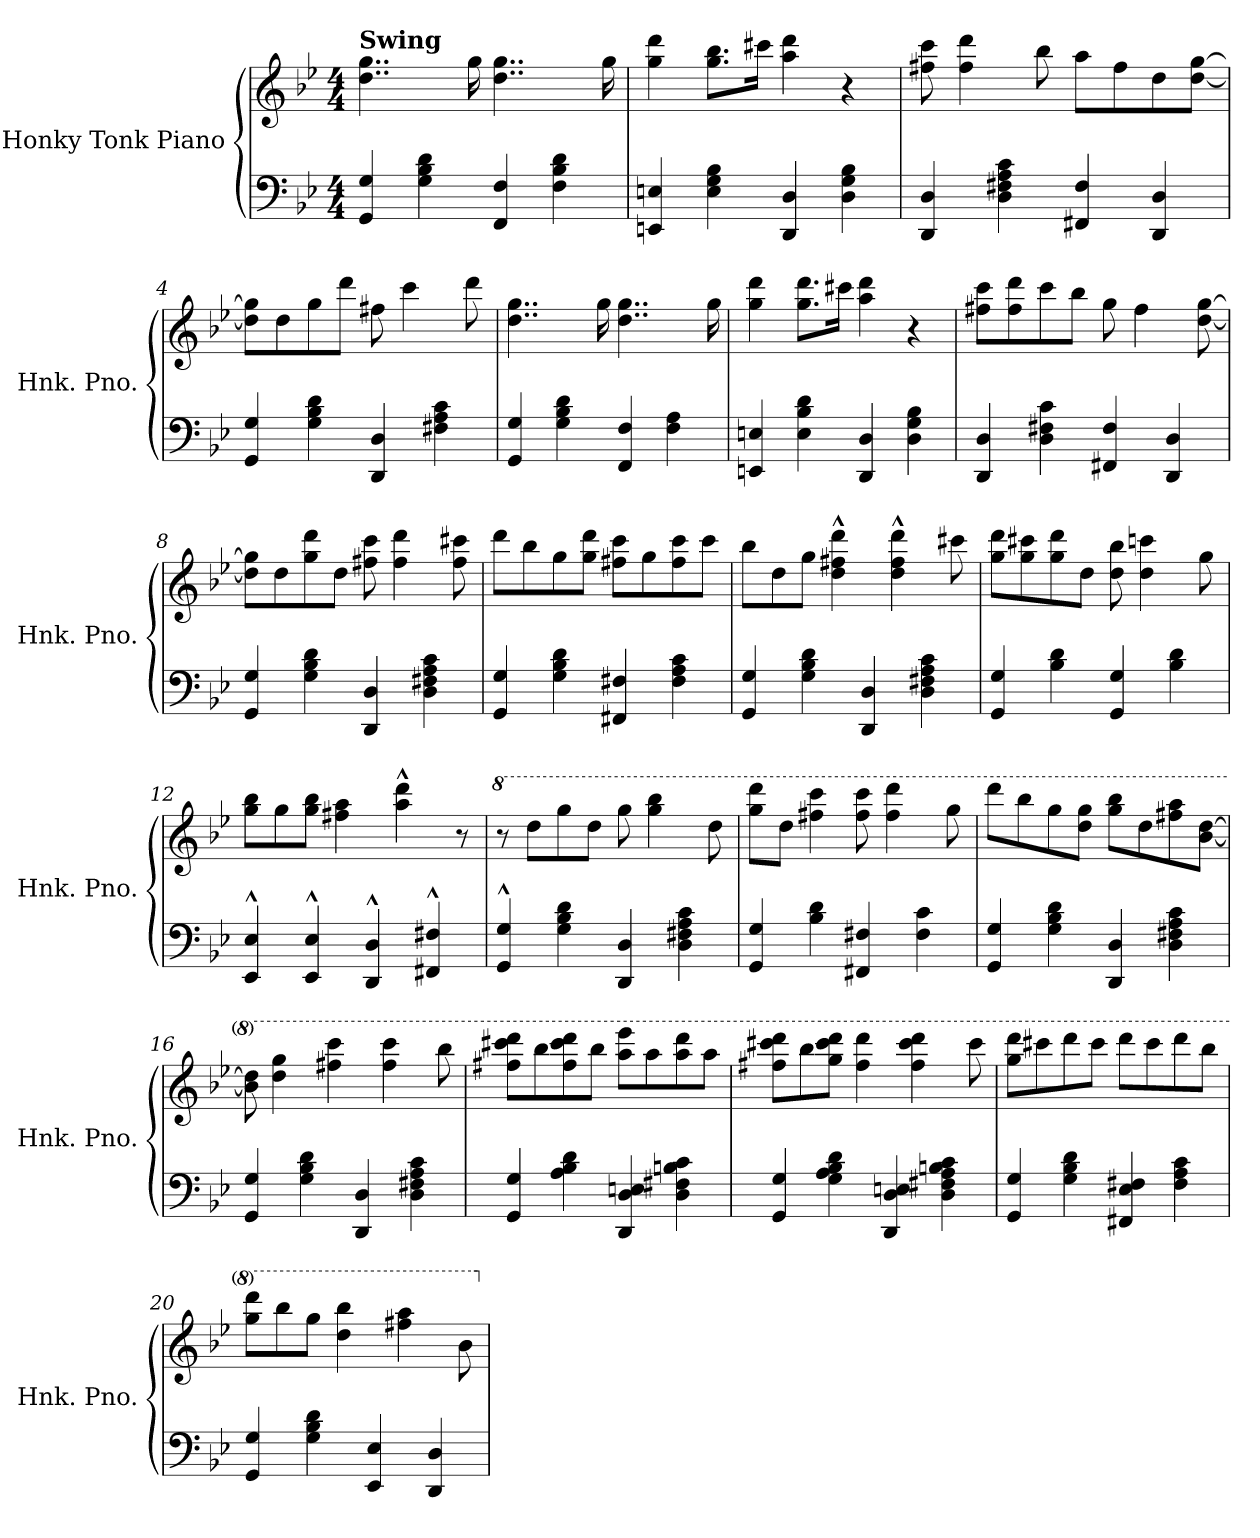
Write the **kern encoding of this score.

**kern	**kern	**dynam
*part1	*part1	*part1
*staff2	*staff1	*staff1/2
*I"Honky Tonk Piano	*	*
*I'Hnk. Pno.	*	*
*clefF4	*clefG2	*
*k[b-e-]	*k[b-e-]	*
*M4/4	*M4/4	*
*MM140	*MM140	*
=1	=1	=1
!	!LO:TX:a:B:t=Swing	!
!	!	!LO:DY:b=2
!	!	!LO:DY:n=1:b
4GG/ 4G/	4..dd\ 4..gg\	mp mf
4G\ 4B-\ 4d\	.	.
.	16gg\	.
4FF/ 4F/	4..dd\ 4..gg\	.
4F\ 4B-\ 4d\	.	.
.	16gg\	.
=2	=2	=2
4EEn/ 4En/	4gg\ 4ddd\	.
4E\ 4G\ 4B-\	8.gg\ 8.bb-\L	.
.	16ccc#X\Jk	.
4DD/ 4D/	4aa\ 4ddd\	.
4D\ 4G\ 4B-\	4r	.
=3	=3	=3
4DD/ 4D/	8ff#X\ 8ccc\	.
.	4ff#\ 4ddd\	.
4D\ 4F#X\ 4A\ 4c\	.	.
.	8bb-\	.
4FF#X/ 4F#/	8aa\L	.
.	8ff#\	.
4DD/ 4D/	8dd\	.
.	[8dd\ [8gg\J	.
=4	=4	=4
4GG/ 4G/	8dd\] 8gg\]L	.
.	8dd\	.
4G\ 4B-\ 4d\	8gg\	.
.	8ddd\J	.
4DD/ 4D/	8ff#X\	.
.	4ccc\	.
4F#X\ 4A\ 4c\	.	.
.	8ddd\	.
=5	=5	=5
4GG/ 4G/	4..dd\ 4..gg\	.
4G\ 4B-\ 4d\	.	.
.	16gg\	.
4FF/ 4F/	4..dd\ 4..gg\	.
4F\ 4A\	.	.
.	16gg\	.
!!LO:LB:g=z
=6	=6	=6
4EEn/ 4En/	4gg\ 4ddd\	.
4E\ 4B-\ 4d\	8.gg\ 8.ddd\L	.
.	16ccc#X\Jk	.
4DD/ 4D/	4aa\ 4ddd\	.
4D\ 4G\ 4B-\	4r	.
=7	=7	=7
4DD/ 4D/	8ff#X\ 8ccc\L	.
.	8ff#\ 8ddd\	.
4D\ 4F#X\ 4c\	8ccc\	.
.	8bb-\J	.
4FF#X/ 4F#/	8gg\	.
.	4ff#\	.
4DD/ 4D/	.	.
.	[8dd\ [8gg\	.
=8	=8	=8
4GG/ 4G/	8dd\] 8gg\]L	.
.	8dd\	.
4G\ 4B-\ 4d\	8gg\ 8ddd\	.
.	8dd\J	.
4DD/ 4D/	8ff#X\ 8ccc\	.
.	4ff#\ 4ddd\	.
4D\ 4F#X\ 4A\ 4c\	.	.
.	8ff#\ 8ccc#X\	.
=9	=9	=9
4GG/ 4G/	8ddd\L	.
.	8bb-\	.
4G\ 4B-\ 4d\	8gg\	.
.	8gg\ 8ddd\J	.
4FF#X/ 4F#X/	8ff#X\ 8ccc\L	.
.	8gg\	.
4F#\ 4A\ 4c\	8ff#\ 8ccc\	.
.	8ccc\J	.
!!LO:LB:g=z
=10	=10	=10
4GG/ 4G/	8bb-\L	.
.	8dd\	.
4G\ 4B-\ 4d\	8gg\J	.
.	4dd\^^ 4ff#X\^^ 4ddd\^^	.
4DD/ 4D/	.	.
.	4dd\^^ 4ff#\^^ 4ddd\^^	.
4D\ 4F#X\ 4A\ 4c\	.	.
.	8ccc#X\	.
=11	=11	=11
4GG/ 4G/	8gg\ 8ddd\L	.
.	8gg\ 8ccc#X\	.
4B-\ 4d\	8gg\ 8ddd\	.
.	8dd\J	.
4GG/ 4G/	8dd\ 8bb-\	.
.	4dd\ 4cccn\	.
4B-\ 4d\	.	.
.	8gg\	.
=12	=12	=12
4EE-/^^ 4E-/^^	8gg\ 8bb-\L	.
.	8gg\	.
4EE-/^^ 4E-/^^	8gg\ 8bb-\J	.
.	4ff#X\ 4aa\	.
4DD/^^ 4D/^^	.	.
.	4aa\^^ 4ddd\^^	.
4FF#X/^^ 4F#X/^^	.	.
.	8r	.
=13	=13	=13
*	*8va	*
4GG/^^ 4G/^^	8r	.
.	8ddd\L	.
4G\ 4B-\ 4d\	8ggg\	.
.	8ddd\J	.
4DD/ 4D/	8ggg\	.
.	4ggg\ 4bbb-\	.
4D\ 4F#X\ 4A\ 4c\	.	.
.	8ddd\	.
=14	=14	=14
4GG/ 4G/	8ggg\ 8dddd\L	.
.	8ddd\J	.
4B-\ 4d\	4fff#X\ 4cccc\	.
4FF#X/ 4F#X/	8fff#\ 8cccc\	.
.	4fff#\ 4dddd\	.
4F#\ 4c\	.	.
.	8ggg\	.
!!LO:LB:g=z
=15	=15	=15
4GG/ 4G/	8dddd\L	.
.	8bbb-\	.
4G\ 4B-\ 4d\	8ggg\	.
.	8ddd\ 8ggg\J	.
4DD/ 4D/	8ggg\ 8bbb-\L	.
.	8ddd\	.
4D\ 4F#X\ 4A\ 4c\	8fff#X\ 8aaa\	.
.	[8bb-\ [8ddd\J	.
=16	=16	=16
4GG/ 4G/	8bb-\] 8ddd\]	.
.	4ddd\ 4ggg\	.
4G\ 4B-\ 4d\	.	.
.	4fff#X\ 4cccc\	.
4DD/ 4D/	.	.
.	4fff#\ 4cccc\	.
4D\ 4F#X\ 4A\ 4c\	.	.
.	8bbb-\	.
=17	=17	=17
4GG/ 4G/	8fff#X\ 8cccc#X\ 8dddd\L	.
.	8bbb-\	.
4A\ 4B-\ 4d\	8fff#\ 8cccc#\ 8dddd\	.
.	8bbb-\J	.
4DD/ 4D/ 4En/	8aaa\ 8eeee-\L	.
.	8aaa\	.
4D\ 4F#X\ 4Bn\ 4c\	8aaa\ 8dddd\	.
.	8aaa\J	.
=18	=18	=18
4GG/ 4G/	8fff#X\ 8cccc#X\ 8dddd\L	.
.	8bbb-\	.
4G\ 4A\ 4B-\ 4d\	8ggg\ 8cccc#\ 8dddd\J	.
.	4fff#\ 4dddd\	.
4DD/ 4D/ 4En/	.	.
.	4fff#\ 4cccc#\ 4dddd\	.
4D\ 4F#X\ 4A\ 4Bn\ 4c\	.	.
.	8cccc#\	.
!!LO:LB:g=z
=19	=19	=19
4GG/ 4G/	8ggg\ 8dddd\L	.
.	8cccc#X\	.
4G\ 4B-\ 4d\	8dddd\	.
.	8cccc#\J	.
4FF#X/ 4E-/ 4F#X/	8dddd\L	.
.	8cccc#\	.
4F#\ 4A\ 4c\	8dddd\	.
.	8bbb-\J	.
=20	=20	=20
4GG/ 4G/	8ggg\ 8dddd\L	.
.	8bbb-\	.
4G\ 4B-\ 4d\	8ggg\J	.
.	4ddd\ 4bbb-\	.
4EE-/ 4E-/	.	.
.	4fff#X\ 4aaa\	.
4DD/ 4D/	.	.
.	8bb-\	.
*	*X8va	*
=	=	=
*-	*-	*-
